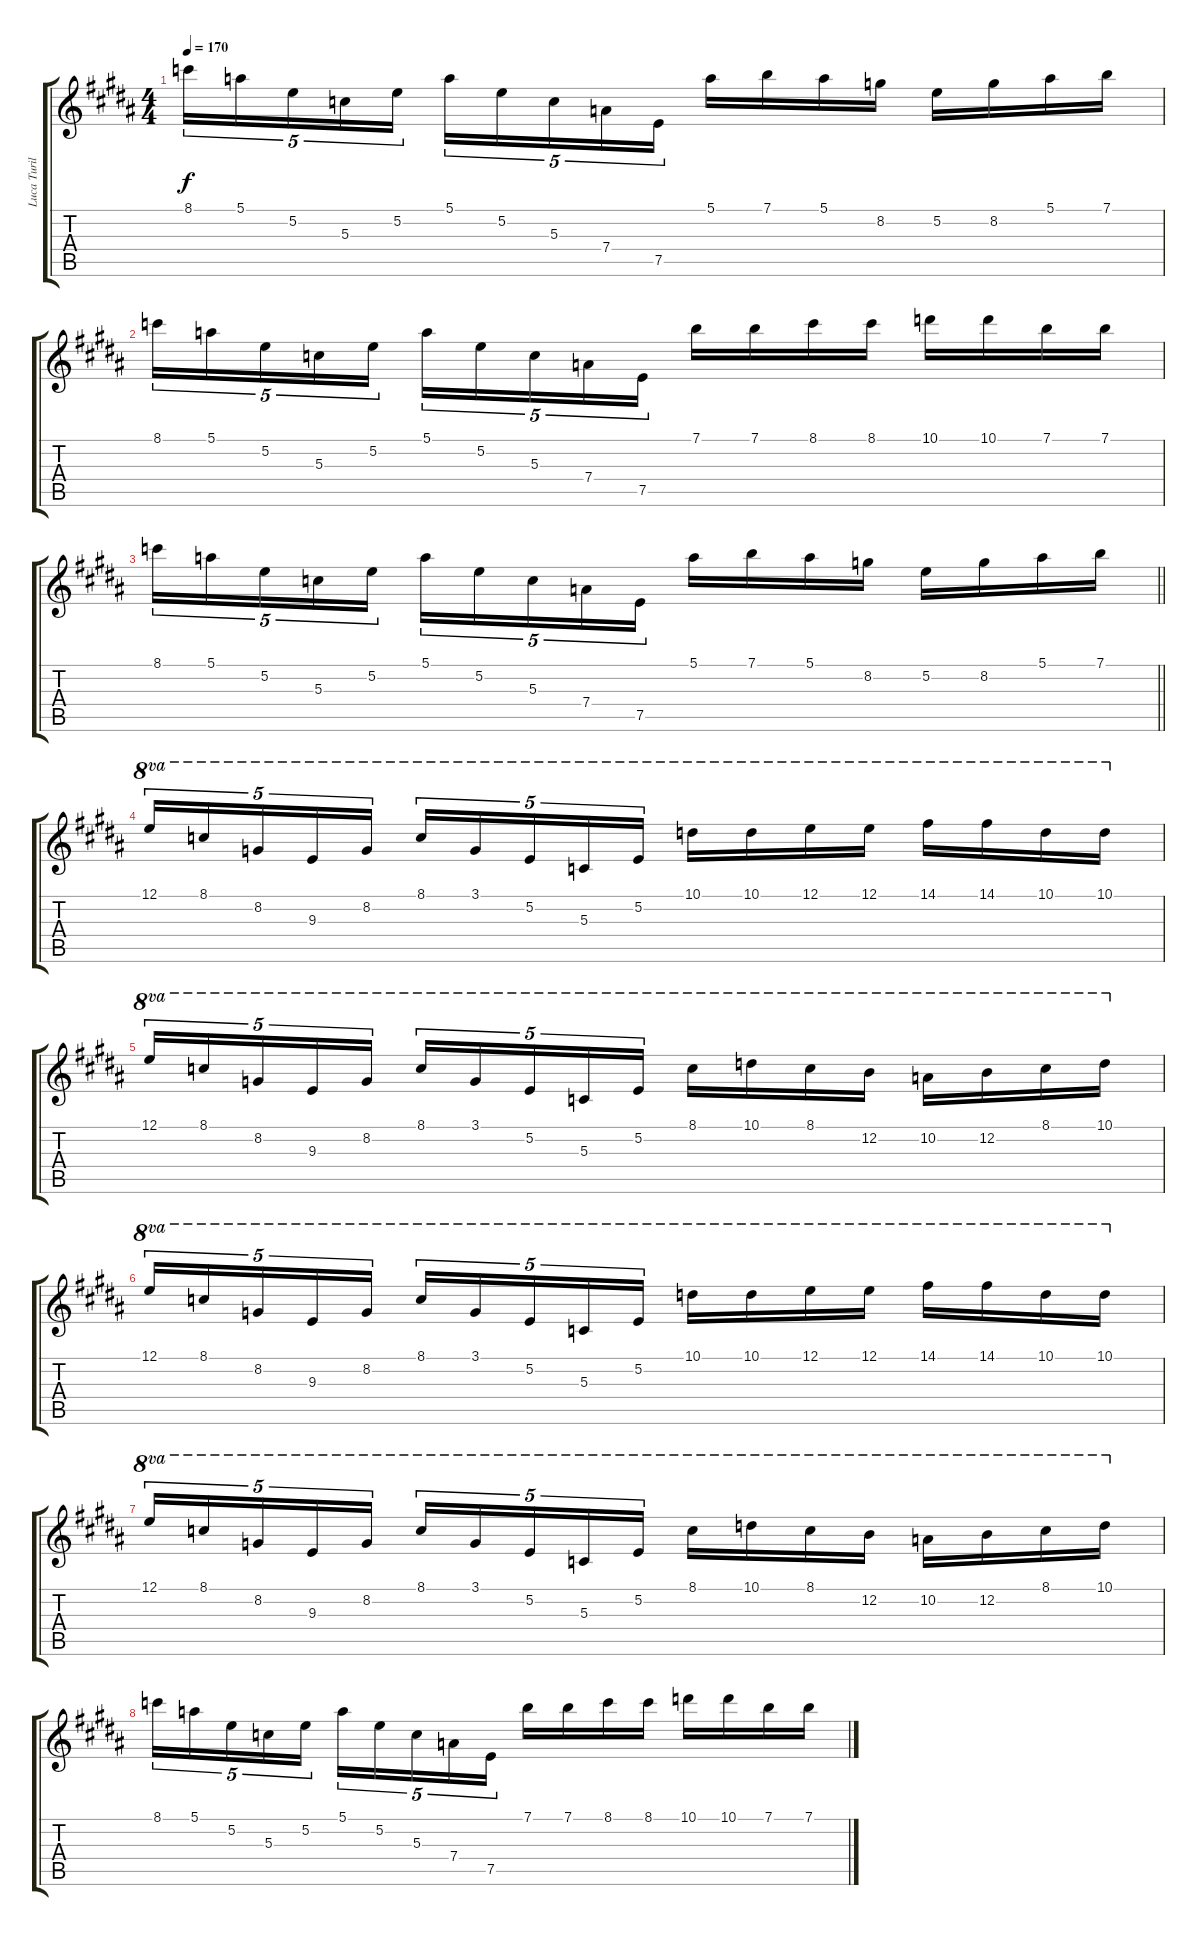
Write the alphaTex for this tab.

\track ("Luca Turilli (Lead II)" "Luca Turil") {instrument distortionguitar}
\staff {score tabs}
\tuning (E4 B3 G3 D3 A2 E2) {hide}
\ts (4 4)
\tempo 170
\clef g2
\ks g#minor
8.1.16{tu (5 4) dy f} 5.1.16{tu (5 4)} 5.2.16{tu (5 4)} 5.3.16{tu (5 4)} 5.2.16{tu (5 4)} 5.1.16{tu (5 4)} 5.2.16{tu (5 4)} 5.3.16{tu (5 4)} 7.4.16{tu (5 4)} 7.5.16{tu (5 4)} 5.1.16 7.1.16 5.1.16 8.2.16 5.2.16 8.2.16 5.1.16 7.1.16 |
8.1.16{tu (5 4)} 5.1.16{tu (5 4)} 5.2.16{tu (5 4)} 5.3.16{tu (5 4)} 5.2.16{tu (5 4)} 5.1.16{tu (5 4)} 5.2.16{tu (5 4)} 5.3.16{tu (5 4)} 7.4.16{tu (5 4)} 7.5.16{tu (5 4)} 7.1.16 7.1.16 8.1.16 8.1.16 10.1.16 10.1.16 7.1.16 7.1.16 |
\barLineRight lightlight
8.1.16{tu (5 4)} 5.1.16{tu (5 4)} 5.2.16{tu (5 4)} 5.3.16{tu (5 4)} 5.2.16{tu (5 4)} 5.1.16{tu (5 4)} 5.2.16{tu (5 4)} 5.3.16{tu (5 4)} 7.4.16{tu (5 4)} 7.5.16{tu (5 4)} 5.1.16 7.1.16 5.1.16 8.2.16 5.2.16 8.2.16 5.1.16 7.1.16 |
\section ("" "")
12.1.16{tu (5 4) ot 8va} 8.1.16{tu (5 4) ot 8va} 8.2.16{tu (5 4) ot 8va} 9.3.16{tu (5 4) ot 8va} 8.2.16{tu (5 4) ot 8va} 8.1.16{tu (5 4) ot 8va} 3.1.16{tu (5 4) ot 8va} 5.2.16{tu (5 4) ot 8va} 5.3.16{tu (5 4) ot 8va} 5.2.16{tu (5 4) ot 8va} 10.1.16{ot 8va} 10.1.16{ot 8va} 12.1.16{ot 8va} 12.1.16{ot 8va} 14.1.16{ot 8va} 14.1.16{ot 8va} 10.1.16{ot 8va} 10.1.16{ot 8va} |
12.1.16{tu (5 4) ot 8va} 8.1.16{tu (5 4) ot 8va} 8.2.16{tu (5 4) ot 8va} 9.3.16{tu (5 4) ot 8va} 8.2.16{tu (5 4) ot 8va} 8.1.16{tu (5 4) ot 8va} 3.1.16{tu (5 4) ot 8va} 5.2.16{tu (5 4) ot 8va} 5.3.16{tu (5 4) ot 8va} 5.2.16{tu (5 4) ot 8va} 8.1.16{ot 8va} 10.1.16{ot 8va} 8.1.16{ot 8va} 12.2.16{ot 8va} 10.2.16{ot 8va} 12.2.16{ot 8va} 8.1.16{ot 8va} 10.1.16{ot 8va} |
12.1.16{tu (5 4) ot 8va} 8.1.16{tu (5 4) ot 8va} 8.2.16{tu (5 4) ot 8va} 9.3.16{tu (5 4) ot 8va} 8.2.16{tu (5 4) ot 8va} 8.1.16{tu (5 4) ot 8va} 3.1.16{tu (5 4) ot 8va} 5.2.16{tu (5 4) ot 8va} 5.3.16{tu (5 4) ot 8va} 5.2.16{tu (5 4) ot 8va} 10.1.16{ot 8va} 10.1.16{ot 8va} 12.1.16{ot 8va} 12.1.16{ot 8va} 14.1.16{ot 8va} 14.1.16{ot 8va} 10.1.16{ot 8va} 10.1.16{ot 8va} |
12.1.16{tu (5 4) ot 8va} 8.1.16{tu (5 4) ot 8va} 8.2.16{tu (5 4) ot 8va} 9.3.16{tu (5 4) ot 8va} 8.2.16{tu (5 4) ot 8va} 8.1.16{tu (5 4) ot 8va} 3.1.16{tu (5 4) ot 8va} 5.2.16{tu (5 4) ot 8va} 5.3.16{tu (5 4) ot 8va} 5.2.16{tu (5 4) ot 8va} 8.1.16{ot 8va} 10.1.16{ot 8va} 8.1.16{ot 8va} 12.2.16{ot 8va} 10.2.16{ot 8va} 12.2.16{ot 8va} 8.1.16{ot 8va} 10.1.16{ot 8va} |
8.1.16{tu (5 4)} 5.1.16{tu (5 4)} 5.2.16{tu (5 4)} 5.3.16{tu (5 4)} 5.2.16{tu (5 4)} 5.1.16{tu (5 4)} 5.2.16{tu (5 4)} 5.3.16{tu (5 4)} 7.4.16{tu (5 4)} 7.5.16{tu (5 4)} 7.1.16 7.1.16 8.1.16 8.1.16 10.1.16 10.1.16 7.1.16 7.1.16
